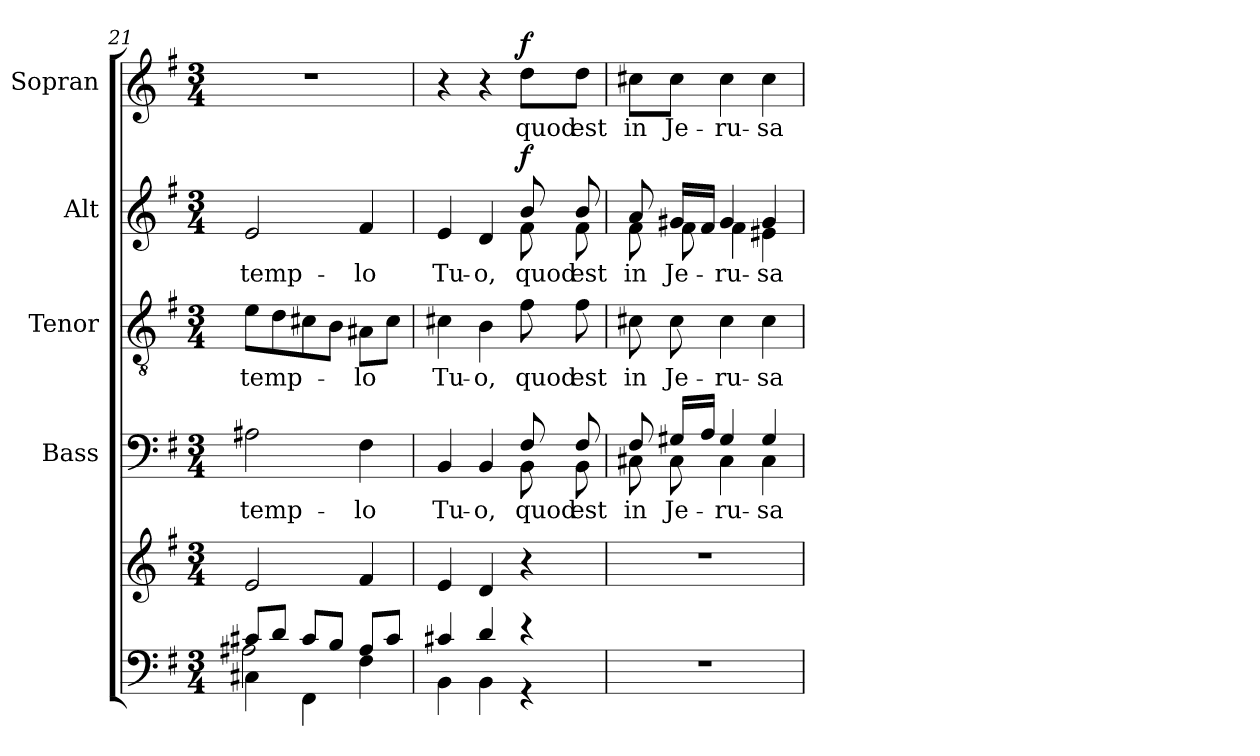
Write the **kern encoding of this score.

**kern	**kern	**kern	**text	**kern	**text	**kern	**text	**dynam	**kern	**text	**dynam
*part5	*part5	*part4	*part4	*part3	*part3	*part2	*part2	*part2	*part1	*part1	*part1
*staff6	*staff5	*staff4	*staff4	*staff3	*staff3	*staff2	*staff2	*staff2	*staff1	*staff1	*staff1
*	*	*I"Bass	*	*I"Tenor	*	*I"Alt	*	*	*I"Sopran	*	*
*	*	*I'B.	*	*I'T.	*	*I'A.	*	*	*I'S.	*	*
*clefF4	*clefG2	*clefF4	*	*clefGv2	*	*clefG2	*	*	*clefG2	*	*
*k[f#]	*k[f#]	*k[f#]	*	*k[f#]	*	*k[f#]	*	*	*k[f#]	*	*
*G:	*G:	*G:	*	*G:	*	*G:	*	*	*G:	*	*
*M3/4	*M3/4	*M3/4	*	*M3/4	*	*M3/4	*	*	*M3/4	*	*
=21	=21	=21	=21	=21	=21	=21	=21	=21	=21	=21	=21
*^	*	*	*	*	*	*	*	*	*	*	*
*	*^	*	*	*	*	*	*	*	*	*	*	*
!	!	!	!	!	!LO:LY:b	!	!LO:LY:b	!	!LO:LY:b	!	!	!	!
8c#X/L	4C#X\	2A#X\	2e/	2A#X\	temp-	8e\L	temp-	2e/	temp-	.	2.r	.	.
8d/J	.	.	.	.	.	8d\	.	.	.	.	.	.	.
8c#/L	4FF#\	.	.	.	.	8c#X\	.	.	.	.	.	.	.
8B/J	.	.	.	.	.	8B\J	.	.	.	.	.	.	.
!	!	!	!	!	!LO:LY:b	!	!LO:LY:b	!	!LO:LY:b	!	!	!	!
8A#/L	4F#\	4ryy	4f#/	4F#\	-lo	8A#X\L	-lo	4f#/	-lo	.	.	.	.
8c#/J	.	.	.	.	.	8c#\J	.	.	.	.	.	.	.
*	*v	*v	*	*	*	*	*	*	*	*	*	*	*
=22	=22	=22	=22	=22	=22	=22	=22	=22	=22	=22	=22	=22
!	!	!	!	!LO:LY:b	!	!LO:LY:b	!	!LO:LY:b	!	!	!	!
*	*	*	*^	*	*	*	*^	*	*	*	*	*
4c#X/	4BB\	4e/	4BB/	2ryy	Tu-	4c#X\	Tu-	4e/	2ryy	Tu-	.	4r	.	.
!	!	!	!	!	!LO:LY:b	!	!LO:LY:b	!	!	!LO:LY:b	!	!	!	!
4d/	4BB\	4d/	4BB/	.	-o,	4B\	-o,	4d/	.	-o,	.	4r	.	.
!	!	!	!	!	!LO:LY:b	!	!LO:LY:b	!	!	!LO:LY:b	!LO:DY:a	!	!LO:LY:b	!LO:DY:a
4r	4r	4r	8F#/	8BB\	quod	8f#\	quod	8b/	8f#\	quod	f	8dd\L	quod	f
!	!	!	!	!	!LO:LY:b	!	!LO:LY:b	!	!	!LO:LY:b	!	!	!LO:LY:b	!
.	.	.	8F#/	8BB\	est	8f#\	est	8b/	8f#\	est	.	8dd\J	est	.
*v	*v	*	*	*	*	*	*	*	*	*	*	*	*	*
=23	=23	=23	=23	=23	=23	=23	=23	=23	=23	=23	=23	=23	=23
!	!	!	!	!LO:LY:b	!	!LO:LY:b	!	!	!LO:LY:b	!	!	!LO:LY:b	!
2.r	2.r	8F#/	8C#X\	in	8c#X\	in	8a/	8f#\	in	.	8cc#X\L	in	.
!	!	!	!	!LO:LY:b	!	!LO:LY:b	!	!	!LO:LY:b	!	!	!LO:LY:b	!
.	.	16G#X/LL	8C#\	Je-	8c#\	Je-	16g#X/LL	8f#\	Je-	.	8cc#\J	Je-	.
.	.	16A/JJ	.	.	.	.	16f#/JJ	.	.	.	.	.	.
!	!	!	!	!LO:LY:b	!	!LO:LY:b	!	!	!LO:LY:b	!	!	!LO:LY:b	!
.	.	4G#/	4C#\	-ru-	4c#\	-ru-	4g#/	4f#\	-ru-	.	4cc#\	-ru-	.
!	!	!	!	!LO:LY:b	!	!LO:LY:b	!	!	!LO:LY:b	!	!	!LO:LY:b	!
.	.	4G#/	4C#\	-sa-	4c#\	-sa-	4g#/	4e#X\	-sa-	.	4cc#\	-sa-	.
*	*	*v	*v	*	*	*	*v	*v	*	*	*	*	*
=	=	=	=	=	=	=	=	=	=	=	=
*-	*-	*-	*-	*-	*-	*-	*-	*-	*-	*-	*-
